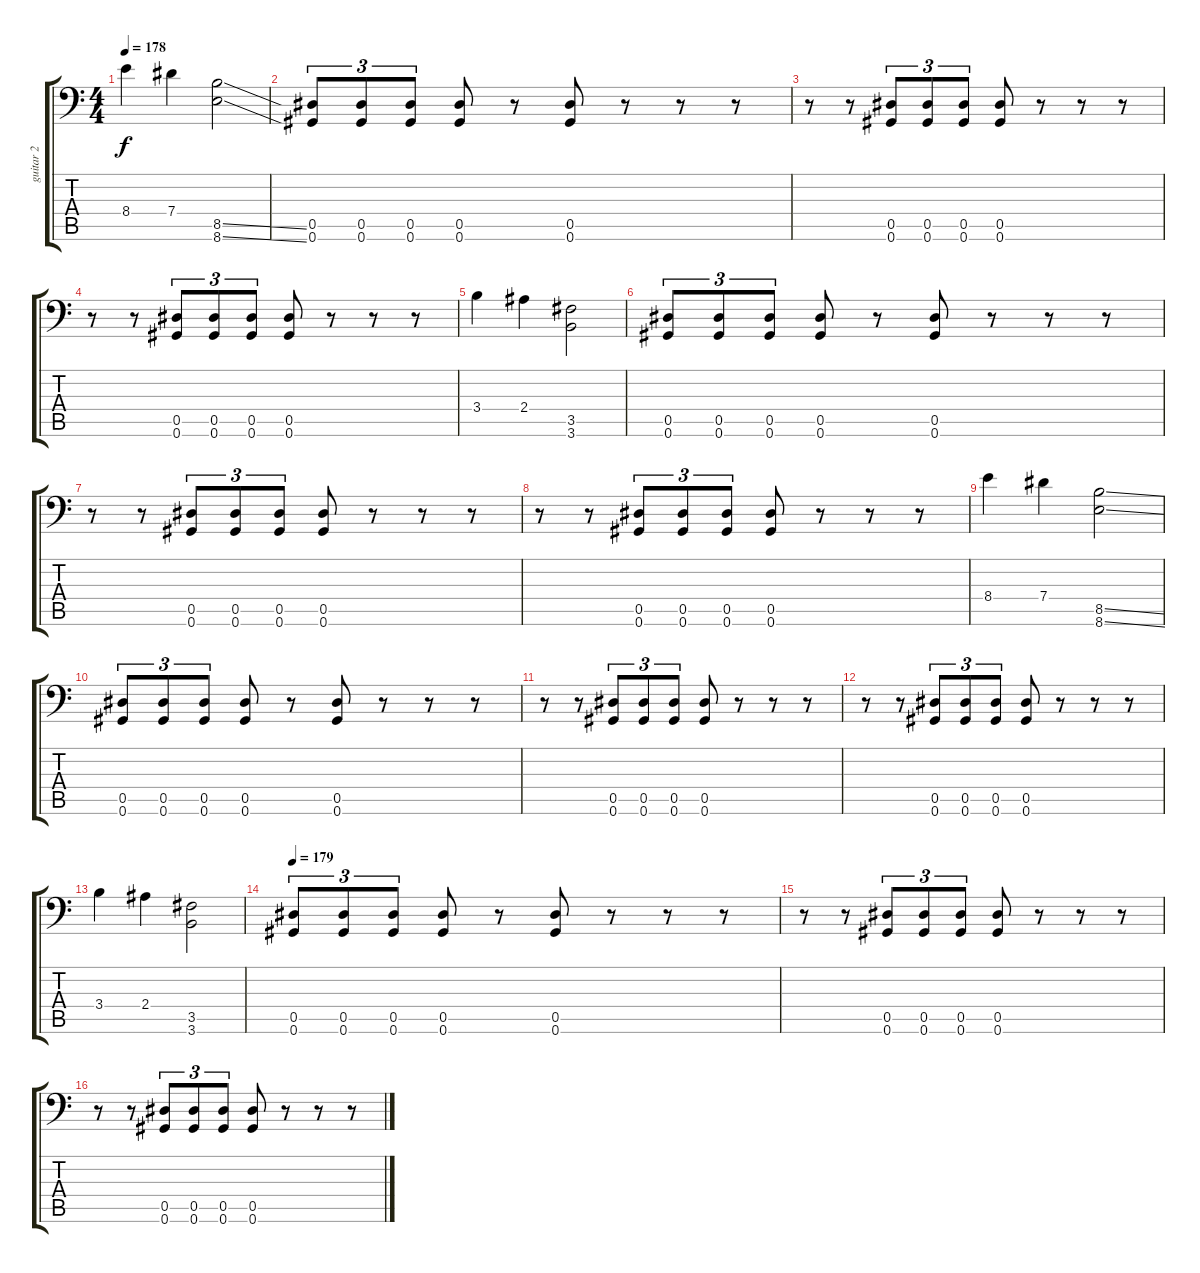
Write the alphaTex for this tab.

\track ("guitar 2" "guitar 2") {instrument distortionguitar}
\staff {score tabs}
\tuning (Bb3 F3 Db3 Ab2 Eb2 Ab1) {hide}
\ts (4 4)
\tempo 178
\clef f4
\ks c
8.4.4{dy f} 7.4.4 (8.5{ss} 8.6{ss}).2 |
(0.5 0.6).8{tu (3 2)} (0.5 0.6).8{tu (3 2)} (0.5 0.6).8{tu (3 2)} (0.5 0.6).8 r.8 (0.5 0.6).8 r.8 r.8 r.8 |
r.8 r.8 (0.5 0.6).8{tu (3 2)} (0.5 0.6).8{tu (3 2)} (0.5 0.6).8{tu (3 2)} (0.5 0.6).8 r.8 r.8 r.8 |
r.8 r.8 (0.5 0.6).8{tu (3 2)} (0.5 0.6).8{tu (3 2)} (0.5 0.6).8{tu (3 2)} (0.5 0.6).8 r.8 r.8 r.8 |
3.4.4 2.4.4 (3.5 3.6).2 |
(0.5 0.6).8{tu (3 2)} (0.5 0.6).8{tu (3 2)} (0.5 0.6).8{tu (3 2)} (0.5 0.6).8 r.8 (0.5 0.6).8 r.8 r.8 r.8 |
r.8 r.8 (0.5 0.6).8{tu (3 2)} (0.5 0.6).8{tu (3 2)} (0.5 0.6).8{tu (3 2)} (0.5 0.6).8 r.8 r.8 r.8 |
r.8 r.8 (0.5 0.6).8{tu (3 2)} (0.5 0.6).8{tu (3 2)} (0.5 0.6).8{tu (3 2)} (0.5 0.6).8 r.8 r.8 r.8 |
8.4.4 7.4.4 (8.5{ss} 8.6{ss}).2 |
(0.5 0.6).8{tu (3 2)} (0.5 0.6).8{tu (3 2)} (0.5 0.6).8{tu (3 2)} (0.5 0.6).8 r.8 (0.5 0.6).8 r.8 r.8 r.8 |
r.8 r.8 (0.5 0.6).8{tu (3 2)} (0.5 0.6).8{tu (3 2)} (0.5 0.6).8{tu (3 2)} (0.5 0.6).8 r.8 r.8 r.8 |
r.8 r.8 (0.5 0.6).8{tu (3 2)} (0.5 0.6).8{tu (3 2)} (0.5 0.6).8{tu (3 2)} (0.5 0.6).8 r.8 r.8 r.8 |
3.4.4 2.4.4 (3.5 3.6).2 |
\tempo 179
(0.5 0.6).8{tu (3 2)} (0.5 0.6).8{tu (3 2)} (0.5 0.6).8{tu (3 2)} (0.5 0.6).8 r.8 (0.5 0.6).8 r.8 r.8 r.8 |
r.8 r.8 (0.5 0.6).8{tu (3 2)} (0.5 0.6).8{tu (3 2)} (0.5 0.6).8{tu (3 2)} (0.5 0.6).8 r.8 r.8 r.8 |
r.8 r.8 (0.5 0.6).8{tu (3 2)} (0.5 0.6).8{tu (3 2)} (0.5 0.6).8{tu (3 2)} (0.5 0.6).8 r.8 r.8 r.8
